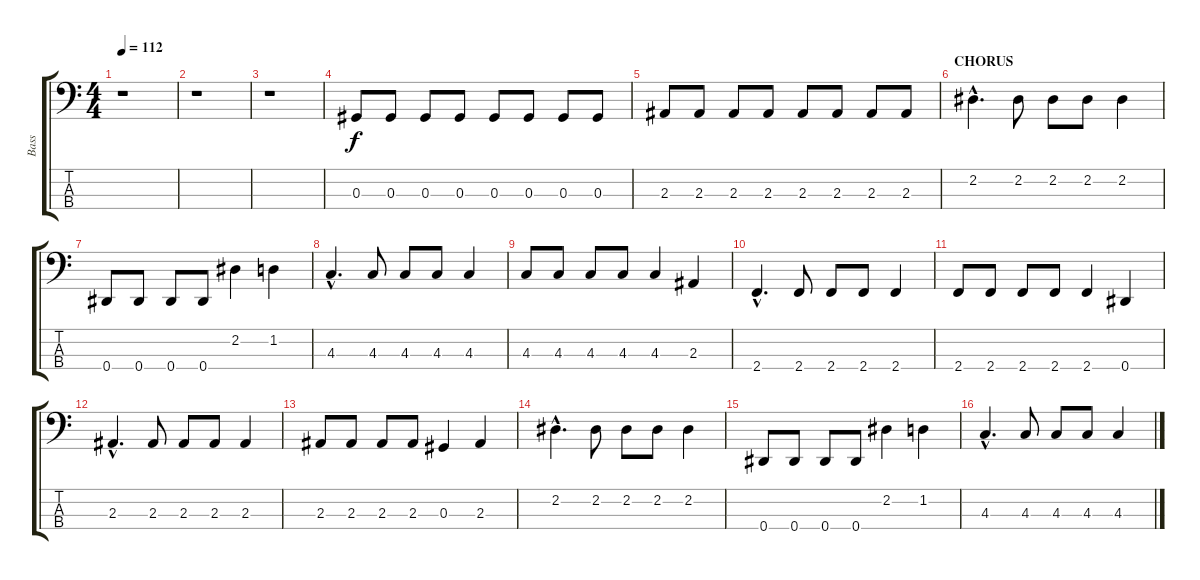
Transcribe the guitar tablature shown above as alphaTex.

\track ("Bass" "Bass") {instrument electricbassfinger}
\staff {score tabs}
\tuning (Gb2 Db2 Ab1 Eb1) {hide}
\ts (4 4)
\tempo 112
\clef f4
\ks c
r.1{dy f} |
r.1 |
r.1 |
0.3.8 0.3.8 0.3.8 0.3.8 0.3.8 0.3.8 0.3.8 0.3.8 |
2.3.8 2.3.8 2.3.8 2.3.8 2.3.8 2.3.8 2.3.8 2.3.8 |
\section ("" "CHORUS")
2.2{hac}.4{d} 2.2.8 2.2.8 2.2.8 2.2.4 |
0.4.8 0.4.8 0.4.8 0.4.8 2.2.4 1.2.4 |
4.3{hac}.4{d} 4.3.8 4.3.8 4.3.8 4.3.4 |
4.3.8 4.3.8 4.3.8 4.3.8 4.3.4 2.3.4 |
2.4{hac}.4{d} 2.4.8 2.4.8 2.4.8 2.4.4 |
2.4.8 2.4.8 2.4.8 2.4.8 2.4.4 0.4.4 |
2.3{hac}.4{d} 2.3.8 2.3.8 2.3.8 2.3.4 |
2.3.8 2.3.8 2.3.8 2.3.8 0.3.4 2.3.4 |
2.2{hac}.4{d} 2.2.8 2.2.8 2.2.8 2.2.4 |
0.4.8 0.4.8 0.4.8 0.4.8 2.2.4 1.2.4 |
4.3{hac}.4{d} 4.3.8 4.3.8 4.3.8 4.3.4
